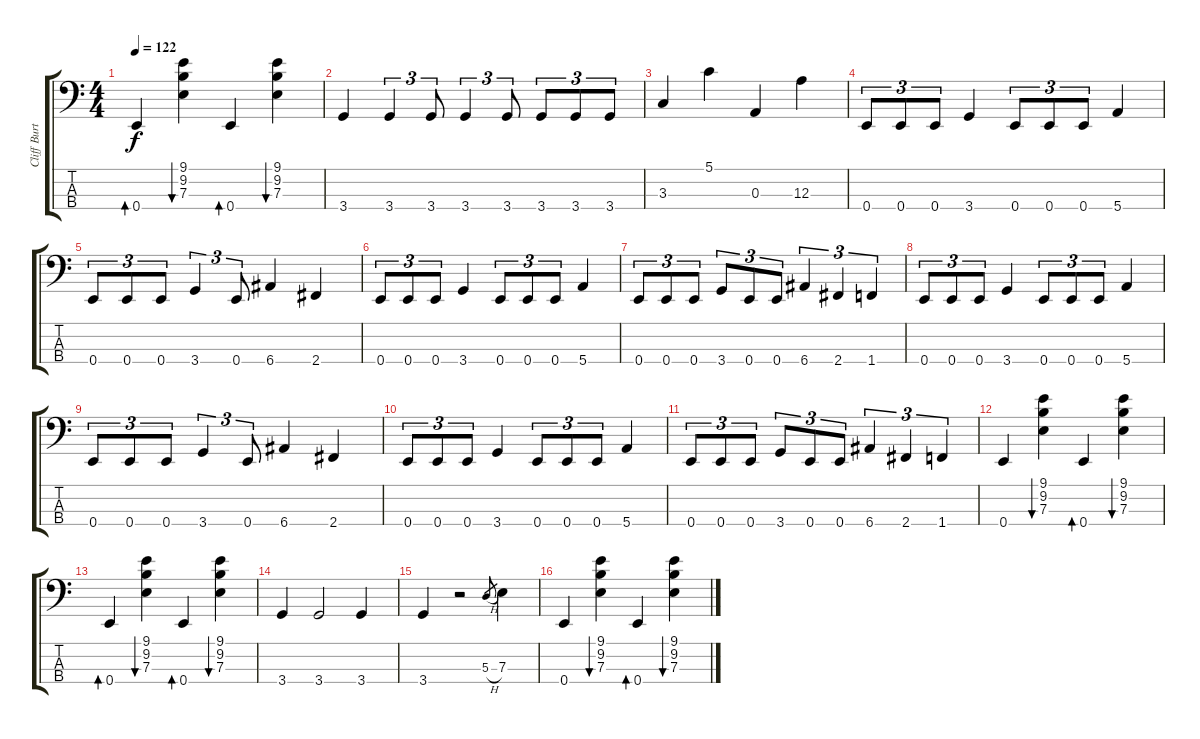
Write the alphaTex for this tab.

\track ("Cliff Burton" "Cliff Burt") {instrument overdrivenguitar}
\staff {score tabs}
\tuning (G2 D2 A1 E1) {hide}
\ts (4 4)
\tempo 122
\clef f4
\ks c
0.4.4{bd 60 dy f} (9.1 9.2 7.3).4{bu 60} 0.4.4{bd 60} (9.1 9.2 7.3).4{bu 60} |
3.4.4 3.4.4{tu (3 2)} 3.4.8{tu (3 2)} 3.4.4{tu (3 2)} 3.4.8{tu (3 2)} 3.4.8{tu (3 2)} 3.4.8{tu (3 2)} 3.4.8{tu (3 2)} |
3.3.4 5.1.4 0.3.4 12.3.4 |
0.4.8{tu (3 2)} 0.4.8{tu (3 2)} 0.4.8{tu (3 2)} 3.4.4 0.4.8{tu (3 2)} 0.4.8{tu (3 2)} 0.4.8{tu (3 2)} 5.4.4 |
0.4.8{tu (3 2)} 0.4.8{tu (3 2)} 0.4.8{tu (3 2)} 3.4.4{tu (3 2)} 0.4.8{tu (3 2)} 6.4.4 2.4.4 |
0.4.8{tu (3 2)} 0.4.8{tu (3 2)} 0.4.8{tu (3 2)} 3.4.4 0.4.8{tu (3 2)} 0.4.8{tu (3 2)} 0.4.8{tu (3 2)} 5.4.4 |
0.4.8{tu (3 2)} 0.4.8{tu (3 2)} 0.4.8{tu (3 2)} 3.4.8{tu (3 2)} 0.4.8{tu (3 2)} 0.4.8{tu (3 2)} 6.4.4{tu (3 2)} 2.4.4{tu (3 2)} 1.4.4{tu (3 2)} |
0.4.8{tu (3 2)} 0.4.8{tu (3 2)} 0.4.8{tu (3 2)} 3.4.4 0.4.8{tu (3 2)} 0.4.8{tu (3 2)} 0.4.8{tu (3 2)} 5.4.4 |
0.4.8{tu (3 2)} 0.4.8{tu (3 2)} 0.4.8{tu (3 2)} 3.4.4{tu (3 2)} 0.4.8{tu (3 2)} 6.4.4 2.4.4 |
0.4.8{tu (3 2)} 0.4.8{tu (3 2)} 0.4.8{tu (3 2)} 3.4.4 0.4.8{tu (3 2)} 0.4.8{tu (3 2)} 0.4.8{tu (3 2)} 5.4.4 |
0.4.8{tu (3 2)} 0.4.8{tu (3 2)} 0.4.8{tu (3 2)} 3.4.8{tu (3 2)} 0.4.8{tu (3 2)} 0.4.8{tu (3 2)} 6.4.4{tu (3 2)} 2.4.4{tu (3 2)} 1.4.4{tu (3 2)} |
0.4.4 (9.1 9.2 7.3).4{bu 60} 0.4.4{bd 60} (9.1 9.2 7.3).4{bu 60} |
0.4.4{bd 60} (9.1 9.2 7.3).4{bu 60} 0.4.4{bd 60} (9.1 9.2 7.3).4{bu 60} |
3.4.4 3.4.2 3.4.4 |
3.4.4 r.2 5.3{h}.8{gr} 7.3.4 |
0.4.4 (9.1 9.2 7.3).4{bu 60} 0.4.4{bd 60} (9.1 9.2 7.3).4{bu 60}
